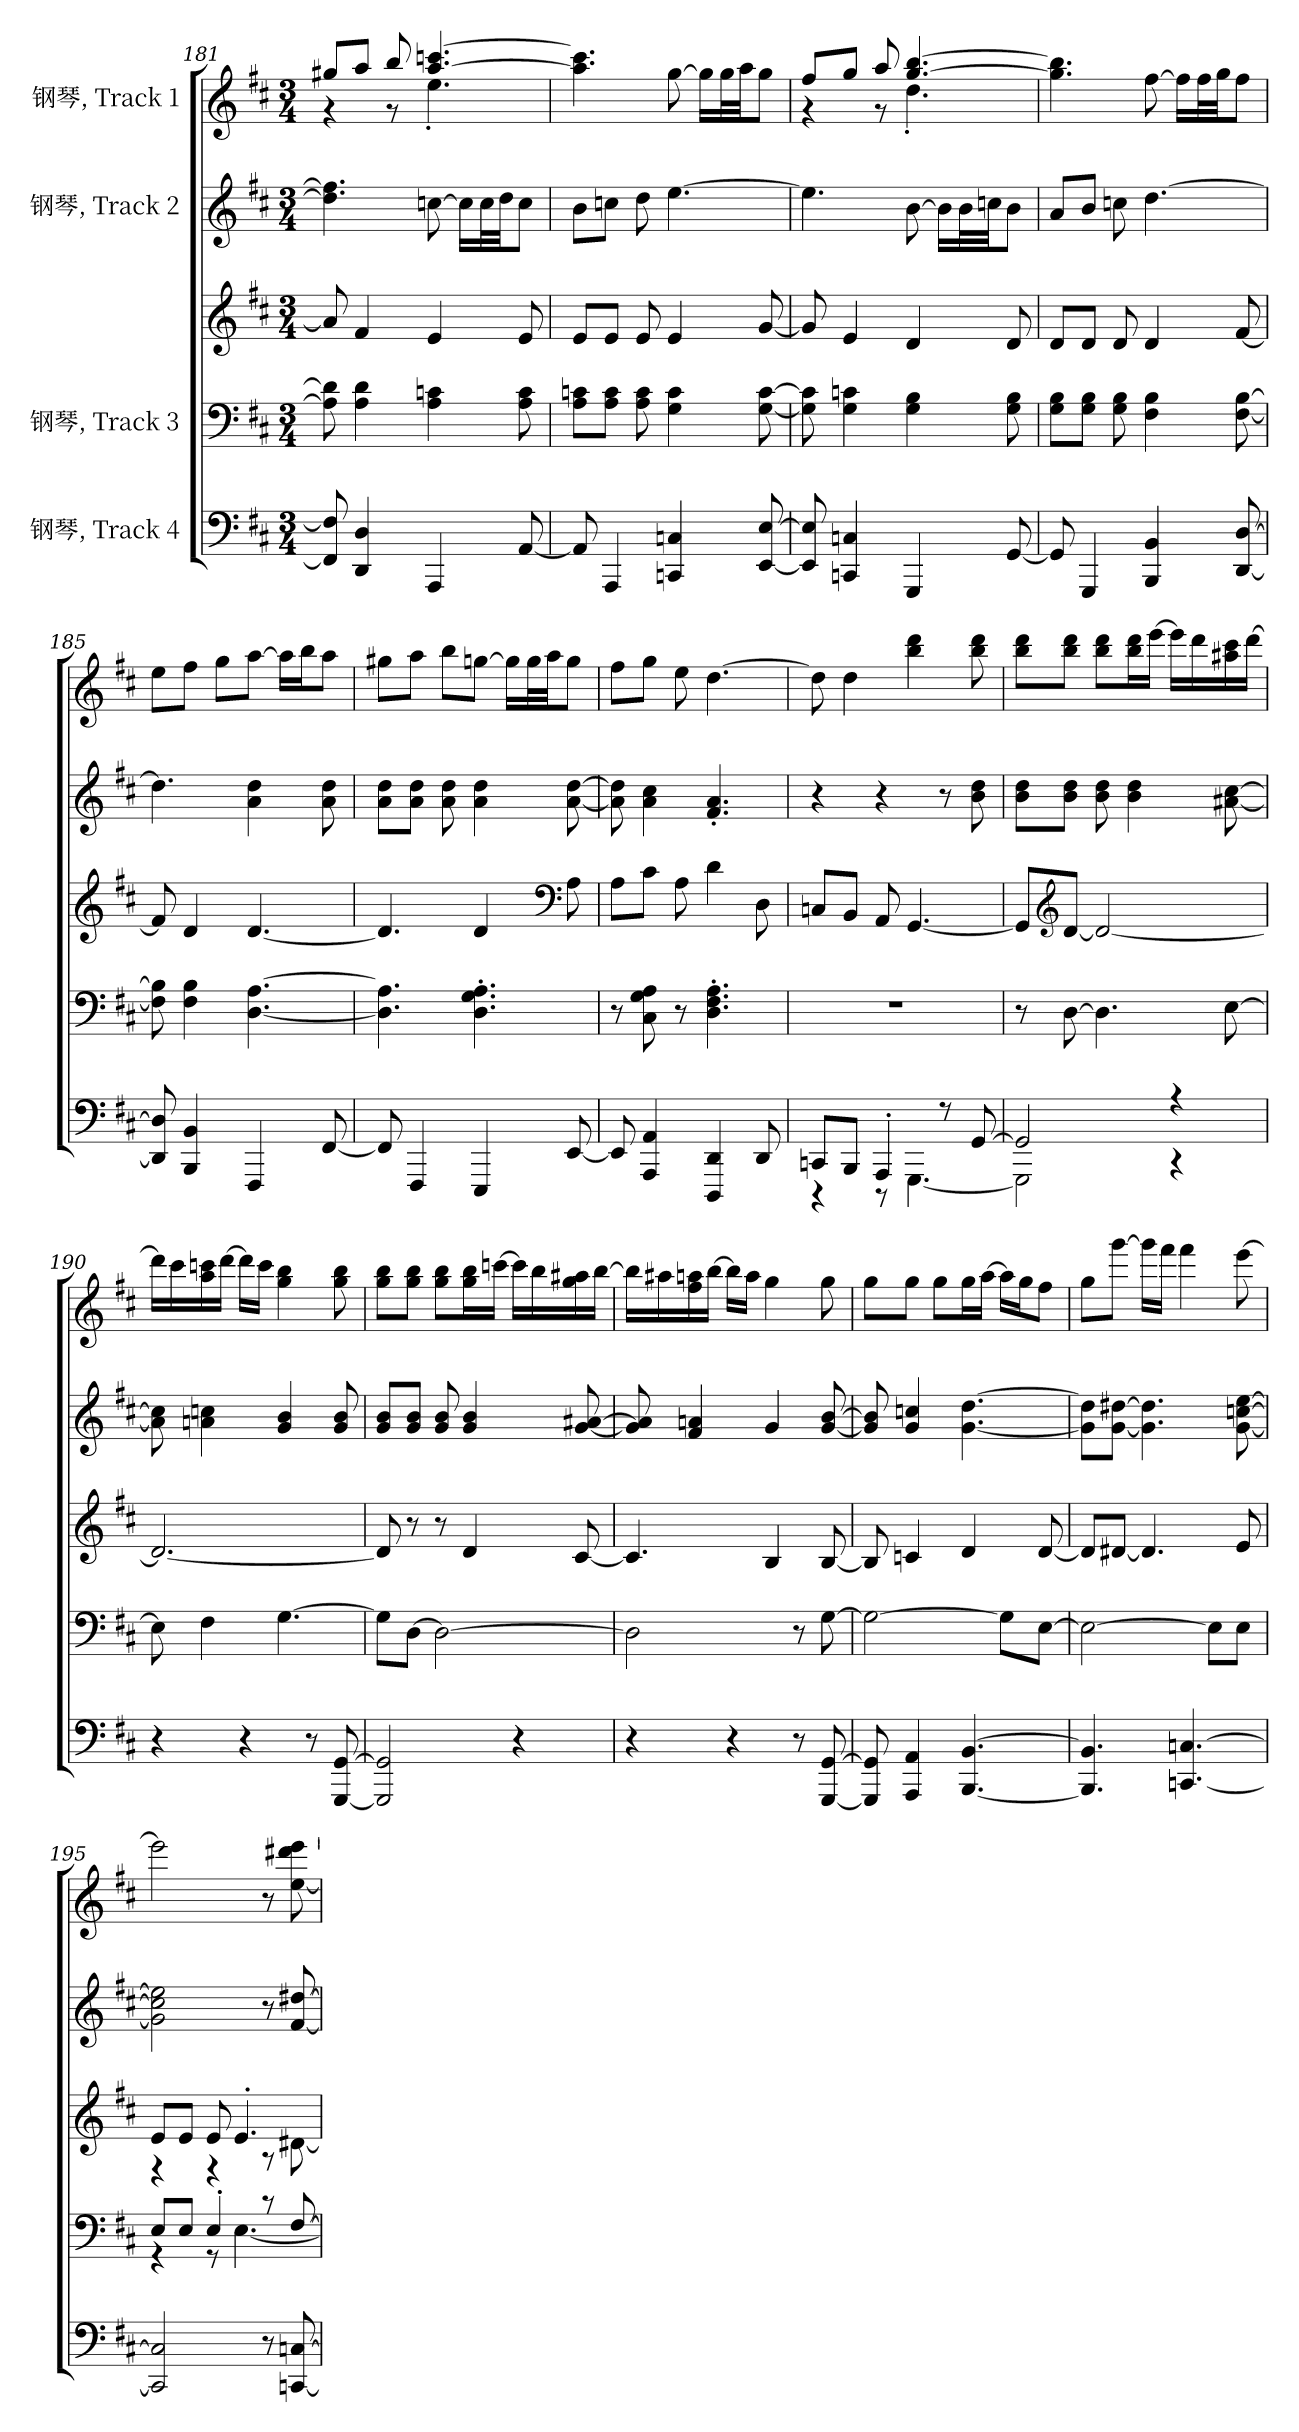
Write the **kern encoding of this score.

**kern	**kern	**kern	**kern	**kern
*part4	*part3	*part3	*part2	*part1
*staff5	*staff4	*staff3	*staff2	*staff1
*I"钢琴, Track 4	*I"钢琴, Track 3	*	*I"钢琴, Track 2	*I"钢琴, Track 1
!!LO:LB:g=z
*clefF4	*clefF4	*clefG2	*clefG2	*clefG2
*k[f#c#]	*k[f#c#]	*k[f#c#]	*k[f#c#]	*k[f#c#]
*M3/4	*M3/4	*M3/4	*M3/4	*M3/4
=181	=181	=181	=181	=181
*	*	*	*	*^
8FF#/] 8F#/]	8A\] 8d\]	8a/]	4.dd\] 4.ff#\]	8gg#X/L	4r
4DD/ 4D/	4A\ 4d\	4f#/	.	8aa/J	.
.	.	.	.	8bb/	8r
4AAA/	4A\ 4cn\	4e/	[8ccn\	[4.aa/ [4.cccn/	4.ee'\
.	.	.	16cc\LL]	.	.
.	.	.	32cc\L	.	.
.	.	.	32dd\JJ	.	.
[8AA/	8A\ 8c\	8e/	8cc\J	.	.
*	*	*	*	*v	*v
=182	=182	=182	=182	=182
8AA/]	8A\ 8cn\L	8e/L	8b\L	4.aa\] 4.ccc\]
4AAA/	8A\ 8c\J	8e/J	8ccn\J	.
.	8A\ 8c\	8e/	8dd\	.
4CCn/ 4Cn/	4G\ 4c\	4e/	[4.ee\	[8gg\
.	.	.	.	16gg\LL]
.	.	.	.	32gg\L
.	.	.	.	32aa\JJ
[8EE/ [8E/	[8G\ [8c\	[8g/	.	8gg\J
=183	=183	=183	=183	=183
*	*	*	*	*^
8EE/] 8E/]	8G\] 8c\]	8g/]	4.ee\]	8ff#/L	4r
4CCn/ 4Cn/	4G\ 4cn\	4e/	.	8gg/J	.
.	.	.	.	8aa/	8r
4GGG/	4G\ 4B\	4d/	[8b\	[4.gg/ [4.bb/	4.dd'\
.	.	.	16b\LL]	.	.
.	.	.	32b\L	.	.
.	.	.	32ccn\JJ	.	.
[8GG/	8G\ 8B\	8d/	8b\J	.	.
*	*	*	*	*v	*v
!!LO:PB:g=z
=184	=184	=184	=184	=184
8GG/]	8G\ 8B\L	8d/L	8a/L	4.gg\] 4.bb\]
4GGG/	8G\ 8B\J	8d/J	8b/J	.
.	8G\ 8B\	8d/	8ccn\	.
4BBB/ 4BB/	4F#\ 4B\	4d/	[4.dd\	[8ff#\
.	.	.	.	16ff#\LL]
.	.	.	.	32ff#\L
.	.	.	.	32gg\JJ
[8DD/ [8D/	[8F#\ [8B\	[8f#/	.	8ff#\J
=185	=185	=185	=185	=185
8DD/] 8D/]	8F#\] 8B\]	8f#/]	4.dd\]	8ee\L
4BBB/ 4BB/	4F#\ 4B\	4d/	.	8ff#\J
.	.	.	.	8gg\L
4FFF#/	[4.D\ [4.A\	[4.d/	4a\ 4dd\	[8aa\J
.	.	.	.	16aa\LL]
.	.	.	.	16bb\J
[8FF#/	.	.	8a\ 8dd\	8aa\J
=186	=186	=186	=186	=186
8FF#/]	4.D\] 4.A\]	4.d/]	8a\ 8dd\L	8gg#X\L
4FFF#/	.	.	8a\ 8dd\J	8aa\J
.	.	.	8a\ 8dd\	8bb\L
4EEE/	4.D\' 4.G\' 4.A\'	4d/	4a\ 4dd\	[8ggn\J
.	.	.	.	16gg\LL]
.	.	.	.	32gg\L
.	.	.	.	32aa\JJ
*	*	*clefF4	*	*
[8EE/	.	8A\	[8a\ [8dd\	8gg\J
=187	=187	=187	=187	=187
8EE/]	8r	8A\L	8a\] 8dd\]	8ff#\L
4AAA/ 4AA/	8C#\ 8G\ 8A\	8c#\J	4a\ 4cc#\	8gg\J
.	8r	8A\	.	8ee\
4DDD/ 4DD/	4.D\' 4.F#\' 4.A\'	4d\	4.f#/' 4.a/'	[4.dd\
8DD/	.	8D\	.	.
!!LO:LB:g=z
=188	=188	=188	=188	=188
*^	*	*	*	*
8CCn/L	4r	2.r	8Cn/L	4r	8dd\]
8BBB/J	.	.	8BB/J	.	4dd\
4AAA'/	8r	.	8AA/	4r	.
.	[4.GGG\	.	[4.GG/	.	4bb\ 4ddd\
8r	.	.	.	8r	.
[8GG/	.	.	.	8b\ 8dd\	8bb\ 8ddd\
=189	=189	=189	=189	=189	=189
2GG/]	2GGG\]	8r	8GG/L]	8b\ 8dd\L	8bb\ 8ddd\L
*	*	*	*clefG2	*	*
.	.	[8D\	[8d/J	8b\ 8dd\J	8bb\ 8ddd\J
.	.	4.D\]	2d/_	8b\ 8dd\	8bb\ 8ddd\L
.	.	.	.	4b\ 4dd\	16bb\ 16ddd\L
.	.	.	.	.	[16eee\JJ
4r	4r	.	.	.	16eee\LL]
.	.	.	.	.	16ddd\
.	.	[8E\	.	[8a#X\ [8cc#\	16aa#X\ 16ccc#\
.	.	.	.	.	[16ddd\JJ
*v	*v	*	*	*	*
=190	=190	=190	=190	=190
4r	8E\]	2.d/_	8a#\] 8cc#\]	16ddd\LL]
.	.	.	.	16ccc#\
.	4F#\	.	4an\ 4ccn\	16aa\ 16cccn\
.	.	.	.	[16ddd\JJ
4r	.	.	.	16ddd\LL]
.	.	.	.	16ccc\JJ
.	[4.G\	.	4g/ 4b/	4gg\ 4bb\
8r	.	.	.	.
[8GGG/ [8GG/	.	.	8g/ 8b/	8gg\ 8bb\
!!LO:PB:g=z
=191	=191	=191	=191	=191
2GGG/] 2GG/]	8G\L]	8d/]	8g/ 8b/L	8gg\ 8bb\L
.	[8D\J	8r	8g/ 8b/J	8gg\ 8bb\J
.	2D\_	8r	8g/ 8b/	8gg\ 8bb\L
.	.	4d/	4g/ 4b/	16gg\ 16bb\L
.	.	.	.	[16cccn\JJ
4r	.	.	.	16ccc\LL]
.	.	.	.	16bb\
.	.	[8c#/	[8g/ [8a#X/	16gg\ 16aa#X\
.	.	.	.	[16bb\JJ
=192	=192	=192	=192	=192
4r	2D\]	4.c#/]	8g/] 8a#/]	16bb\LL]
.	.	.	.	16aa#X\
.	.	.	4f#/ 4an/	16ff#\ 16aan\
.	.	.	.	[16bb\JJ
4r	.	.	.	16bb\LL]
.	.	.	.	16aa\JJ
.	.	4B/	4g/	4gg\
8r	8r	.	.	.
[8GGG/ [8GG/	[8G\	[8B/	[8g/ [8b/	8gg\
=193	=193	=193	=193	=193
8GGG/] 8GG/]	2G\_	8B/]	8g/] 8b/]	8gg\L
4AAA/ 4AA/	.	4cn/	4g/ 4ccn/	8gg\J
.	.	.	.	8gg\L
[4.BBB/ [4.BB/	.	4d/	[4.g\ [4.dd\	16gg\L
.	.	.	.	[16aa\JJ
.	8G\L]	.	.	16aa\LL]
.	.	.	.	16gg\J
.	[8E\J	[8d/	.	8ff#\J
!!LO:LB:g=z
=194	=194	=194	=194	=194
4.BBB/] 4.BB/]	2E\_	8d/L]	8g\] 8dd\]L	8gg\L
.	.	[8d#X/J	[8g\ [8dd#X\J	[8ggg\J
.	.	4.d#/]	4.g\] 4.dd#\]	16ggg\LL]
.	.	.	.	16fff#\JJ
[4.CCn/ [4.Cn/	.	.	.	4fff#\
.	8E\L]	.	.	.
.	8E\J	8e/	[8g\ [8ccn\ [8ee\	[8eee\
=195	=195	=195	=195	=195
*	*^	*^	*	*
2CC/] 2C/]	8E/L	4r	8e/L	4r	2g\] 2cc\] 2ee\]	2eee\]
.	8E/J	.	8e/J	.	.	.
.	4E'/	8r	8e/	4r	.	.
.	.	[4.E\	4.e'/	.	.	.
8r	8r	.	.	8r	8r	8r
[8CCn/ [8Cn/	[8F#/	.	.	[8d#X\	[8f#/ [8dd#X/	[8ee\ [8ddd#X\ [8eee\
*	*v	*v	*	*	*	*
*	*	*v	*v	*	*
=	=	=	=	=
*-	*-	*-	*-	*-
